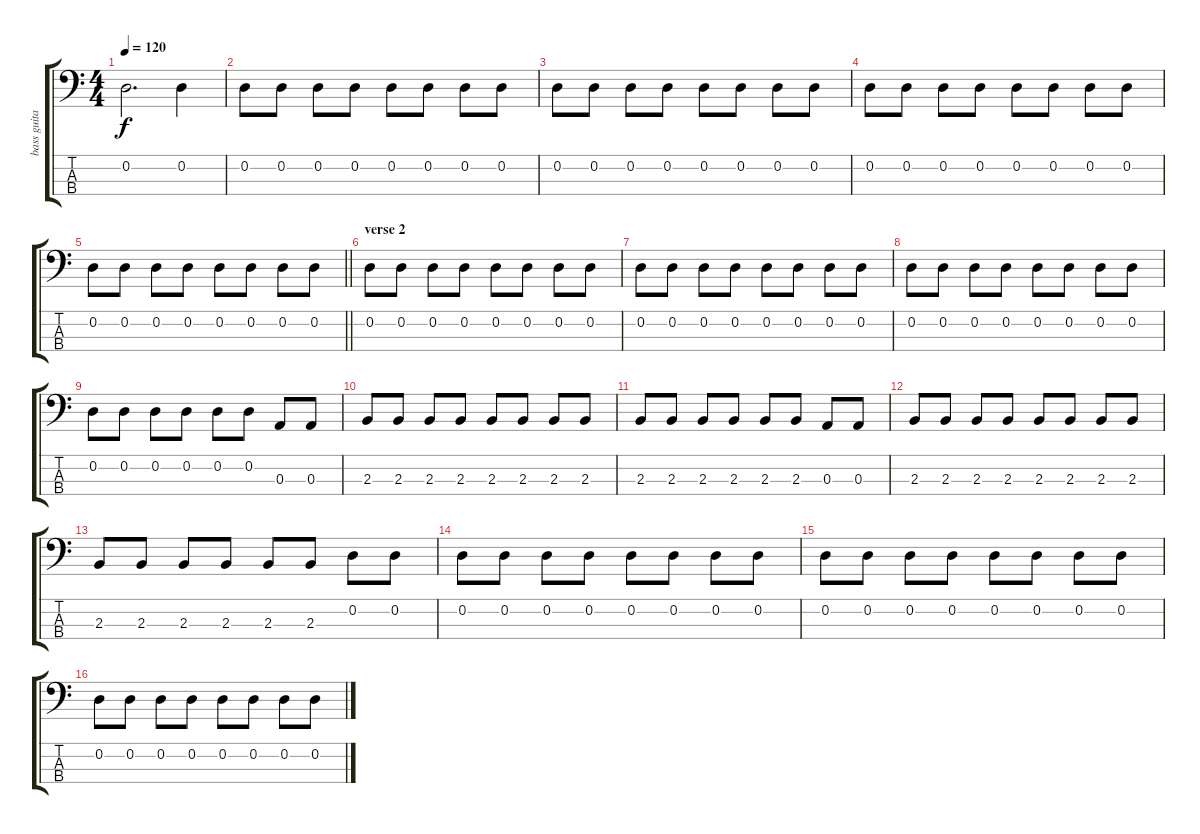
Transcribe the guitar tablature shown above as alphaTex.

\track ("bass guitar" "bass guita") {instrument electricbasspick}
\staff {score tabs}
\tuning (G2 D2 A1 D1) {hide}
\ts (4 4)
\tempo 120
\clef f4
\ks c
0.2{t}.2{d dy f} 0.2.4 |
0.2.8 0.2.8 0.2.8 0.2.8 0.2.8 0.2.8 0.2.8 0.2.8 |
0.2.8 0.2.8 0.2.8 0.2.8 0.2.8 0.2.8 0.2.8 0.2.8 |
0.2.8 0.2.8 0.2.8 0.2.8 0.2.8 0.2.8 0.2.8 0.2.8 |
\barLineRight lightlight
0.2.8 0.2.8 0.2.8 0.2.8 0.2.8 0.2.8 0.2.8 0.2.8 |
\section ("" "verse 2")
0.2.8 0.2.8 0.2.8 0.2.8 0.2.8 0.2.8 0.2.8 0.2.8 |
0.2.8 0.2.8 0.2.8 0.2.8 0.2.8 0.2.8 0.2.8 0.2.8 |
0.2.8 0.2.8 0.2.8 0.2.8 0.2.8 0.2.8 0.2.8 0.2.8 |
0.2.8 0.2.8 0.2.8 0.2.8 0.2.8 0.2.8 0.3.8 0.3.8 |
2.3.8 2.3.8 2.3.8 2.3.8 2.3.8 2.3.8 2.3.8 2.3.8 |
2.3.8 2.3.8 2.3.8 2.3.8 2.3.8 2.3.8 0.3.8 0.3.8 |
2.3.8 2.3.8 2.3.8 2.3.8 2.3.8 2.3.8 2.3.8 2.3.8 |
2.3.8 2.3.8 2.3.8 2.3.8 2.3.8 2.3.8 0.2.8 0.2.8 |
0.2.8 0.2.8 0.2.8 0.2.8 0.2.8 0.2.8 0.2.8 0.2.8 |
0.2.8 0.2.8 0.2.8 0.2.8 0.2.8 0.2.8 0.2.8 0.2.8 |
0.2.8 0.2.8 0.2.8 0.2.8 0.2.8 0.2.8 0.2.8 0.2.8
